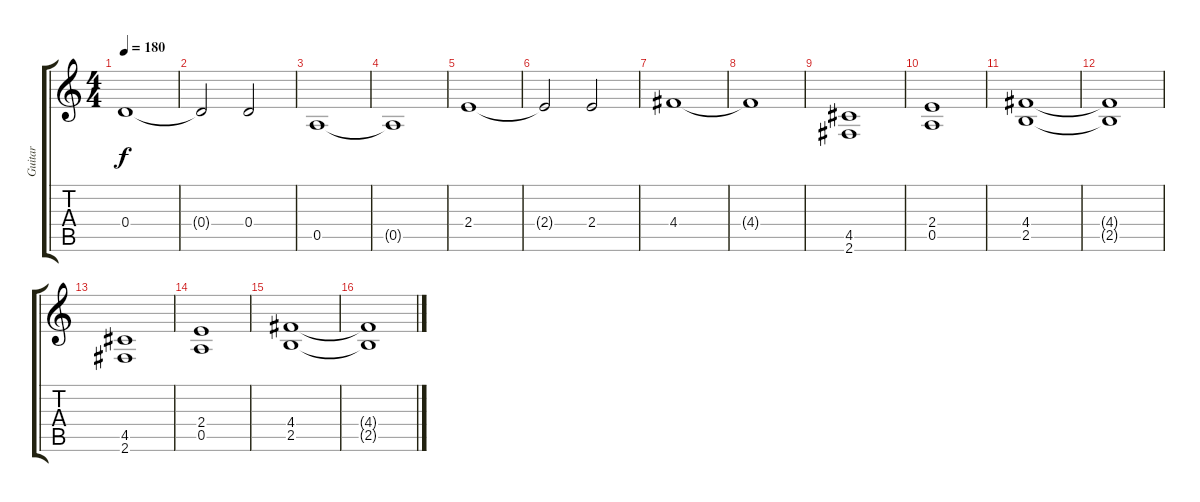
\track ("Guitar" "Guitar") {instrument distortionguitar}
\staff {score tabs}
\tuning (E4 B3 G3 D3 A2 E2) {hide}
\ts (4 4)
\tempo 180
\clef g2
\ks c
0.4.1{dy f} |
0.4{t}.2 0.4.2 |
0.5.1 |
0.5{t}.1 |
2.4.1 |
2.4{t}.2 2.4.2 |
4.4.1 |
4.4{t}.1 |
(4.5 2.6).1 |
(2.4 0.5).1 |
(4.4 2.5).1 |
(4.4{t} 2.5{t}).1 |
(4.5 2.6).1 |
(2.4 0.5).1 |
(4.4 2.5).1 |
(4.4{t} 2.5{t}).1
